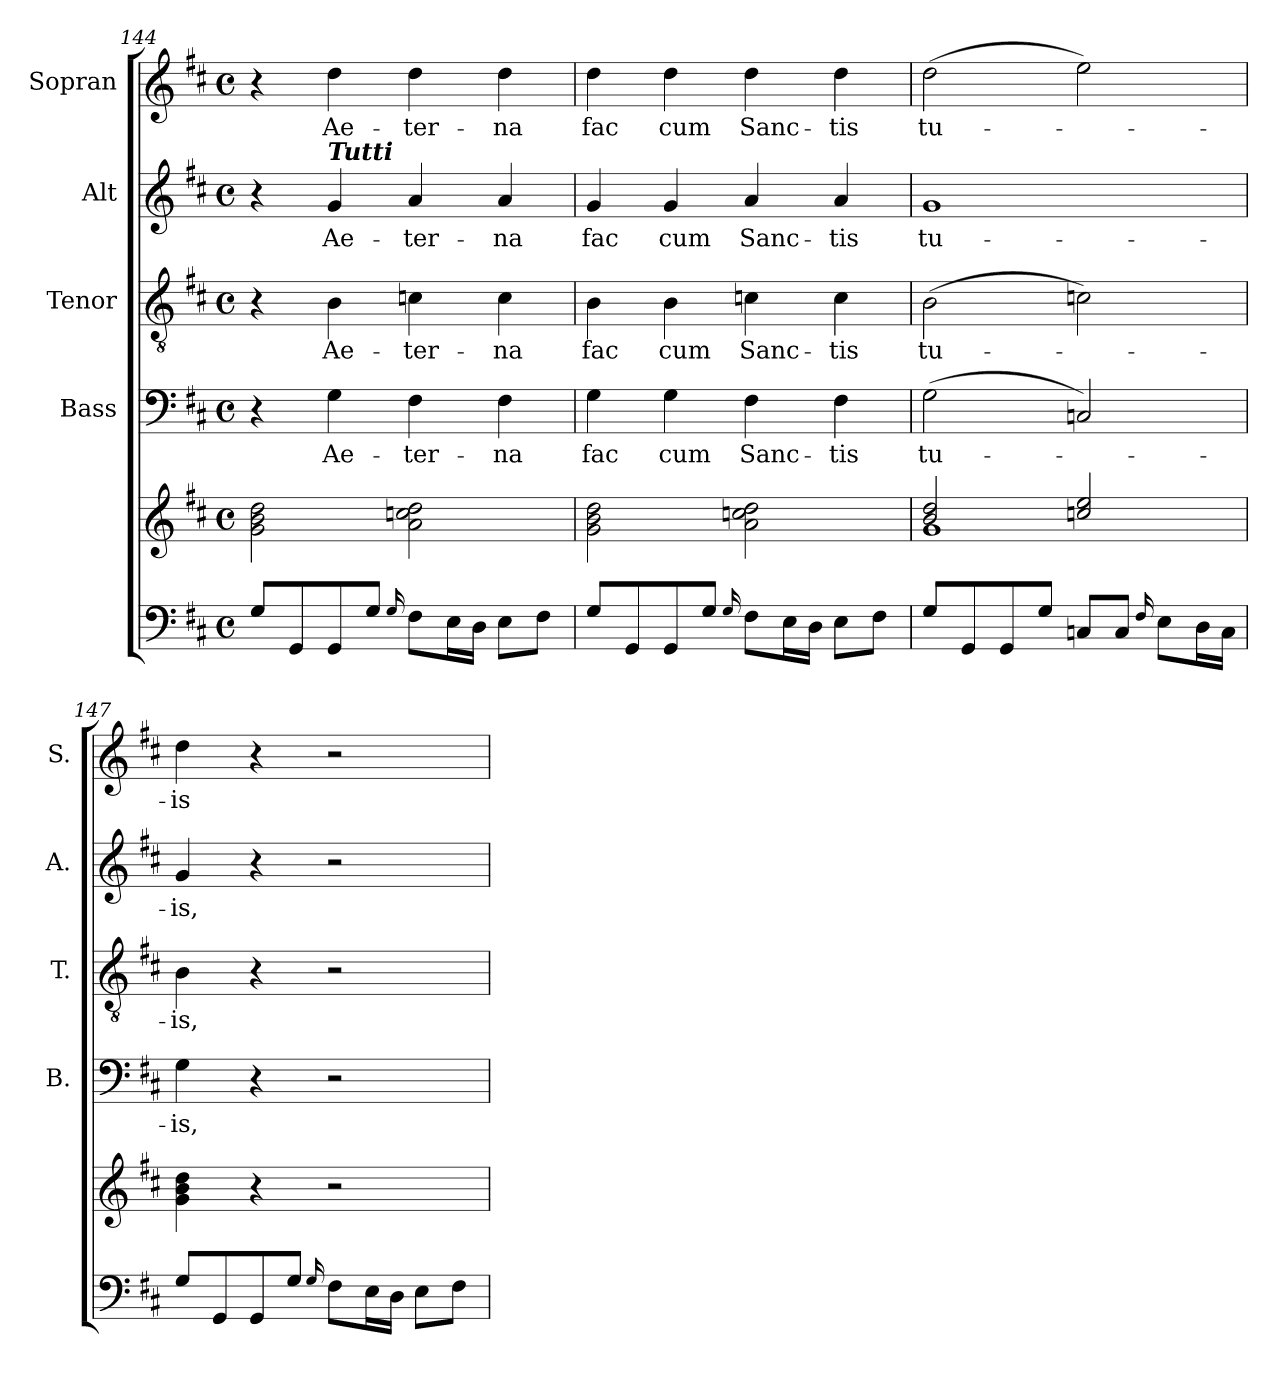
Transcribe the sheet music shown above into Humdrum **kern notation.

**kern	**kern	**kern	**text	**kern	**text	**kern	**text	**kern	**text
*part5	*part5	*part4	*part4	*part3	*part3	*part2	*part2	*part1	*part1
*staff6	*staff5	*staff4	*staff4	*staff3	*staff3	*staff2	*staff2	*staff1	*staff1
*	*	*I"Bass	*	*I"Tenor	*	*I"Alt	*	*I"Sopran	*
*	*	*I'B.	*	*I'T.	*	*I'A.	*	*I'S.	*
!!LO:LB:g=z
*clefF4	*clefG2	*clefF4	*	*clefGv2	*	*clefG2	*	*clefG2	*
*k[f#c#]	*k[f#c#]	*k[f#c#]	*	*k[f#c#]	*	*k[f#c#]	*	*k[f#c#]	*
*D:	*D:	*D:	*	*D:	*	*D:	*	*D:	*
*M4/4	*M4/4	*M4/4	*	*M4/4	*	*M4/4	*	*M4/4	*
*met(c)	*met(c)	*met(c)	*	*met(c)	*	*met(c)	*	*met(c)	*
=144	=144	=144	=144	=144	=144	=144	=144	=144	=144
8G/L	2g\ 2b\ 2dd\	4r	.	4r	.	4r	.	4r	.
8GG/	.	.	.	.	.	.	.	.	.
!	!	!	!	!	!	!LO:TX:a:Bi:t=Tutti	!	!	!
!	!	!	!LO:LY:b	!	!LO:LY:b	!	!LO:LY:b	!	!LO:LY:b
8GG/	.	4G\	Ae-	4B\	Ae-	4g/	Ae-	4dd\	Ae-
8G/J	.	.	.	.	.	.	.	.	.
16qqG/	.	.	.	.	.	.	.	.	.
!	!	!	!LO:LY:b	!	!LO:LY:b	!	!LO:LY:b	!	!LO:LY:b
8F#\L	2a\ 2ccn\ 2dd\	4F#\	-ter-	4cn\	-ter-	4a/	-ter-	4dd\	-ter-
16E\L	.	.	.	.	.	.	.	.	.
16D\JJ	.	.	.	.	.	.	.	.	.
!	!	!	!LO:LY:b	!	!LO:LY:b	!	!LO:LY:b	!	!LO:LY:b
8E\L	.	4F#\	-na	4c\	-na	4a/	-na	4dd\	-na
8F#\J	.	.	.	.	.	.	.	.	.
=145	=145	=145	=145	=145	=145	=145	=145	=145	=145
!	!	!	!LO:LY:b	!	!LO:LY:b	!	!LO:LY:b	!	!LO:LY:b
8G/L	2g\ 2b\ 2dd\	4G\	fac	4B\	fac	4g/	fac	4dd\	fac
8GG/	.	.	.	.	.	.	.	.	.
!	!	!	!LO:LY:b	!	!LO:LY:b	!	!LO:LY:b	!	!LO:LY:b
8GG/	.	4G\	cum	4B\	cum	4g/	cum	4dd\	cum
8G/J	.	.	.	.	.	.	.	.	.
16qqG/	.	.	.	.	.	.	.	.	.
!	!	!	!LO:LY:b	!	!LO:LY:b	!	!LO:LY:b	!	!LO:LY:b
8F#\L	2a\ 2ccn\ 2dd\	4F#\	Sanc-	4cn\	Sanc-	4a/	Sanc-	4dd\	Sanc-
16E\L	.	.	.	.	.	.	.	.	.
16D\JJ	.	.	.	.	.	.	.	.	.
!	!	!	!LO:LY:b	!	!LO:LY:b	!	!LO:LY:b	!	!LO:LY:b
8E\L	.	4F#\	-tis	4c\	-tis	4a/	-tis	4dd\	-tis
8F#\J	.	.	.	.	.	.	.	.	.
=146	=146	=146	=146	=146	=146	=146	=146	=146	=146
*	*^	*	*	*	*	*	*	*	*
!	!	!	!	!LO:LY:b	!	!LO:LY:b	!	!LO:LY:b	!	!LO:LY:b
8G/L	2b/ 2dd/	1g	(>2G\	tu-	(>2B\	tu-	1g	tu-	(>2dd\	tu-
8GG/	.	.	.	.	.	.	.	.	.	.
8GG/	.	.	.	.	.	.	.	.	.	.
8G/J	.	.	.	.	.	.	.	.	.	.
8Cn/L	2ccn/ 2ee/	.	2Cn/)	.	2cn\)	.	.	.	2ee\)	.
8C/J	.	.	.	.	.	.	.	.	.	.
16qqF#/	.	.	.	.	.	.	.	.	.	.
8E\L	.	.	.	.	.	.	.	.	.	.
16D\L	.	.	.	.	.	.	.	.	.	.
16C\JJ	.	.	.	.	.	.	.	.	.	.
*	*v	*v	*	*	*	*	*	*	*	*
=147	=147	=147	=147	=147	=147	=147	=147	=147	=147
!	!	!	!LO:LY:b	!	!LO:LY:b	!	!LO:LY:b	!	!LO:LY:b
8G/L	4g\ 4b\ 4dd\	4G\	-is,	4B\	-is,	4g/	-is,	4dd\	-is
8GG/	.	.	.	.	.	.	.	.	.
8GG/	4r	4r	.	4r	.	4r	.	4r	.
8G/J	.	.	.	.	.	.	.	.	.
16qqG/	.	.	.	.	.	.	.	.	.
8F#\L	2r	2r	.	2r	.	2r	.	2r	.
16E\L	.	.	.	.	.	.	.	.	.
16D\JJ	.	.	.	.	.	.	.	.	.
8E\L	.	.	.	.	.	.	.	.	.
8F#\J	.	.	.	.	.	.	.	.	.
=	=	=	=	=	=	=	=	=	=
*-	*-	*-	*-	*-	*-	*-	*-	*-	*-
